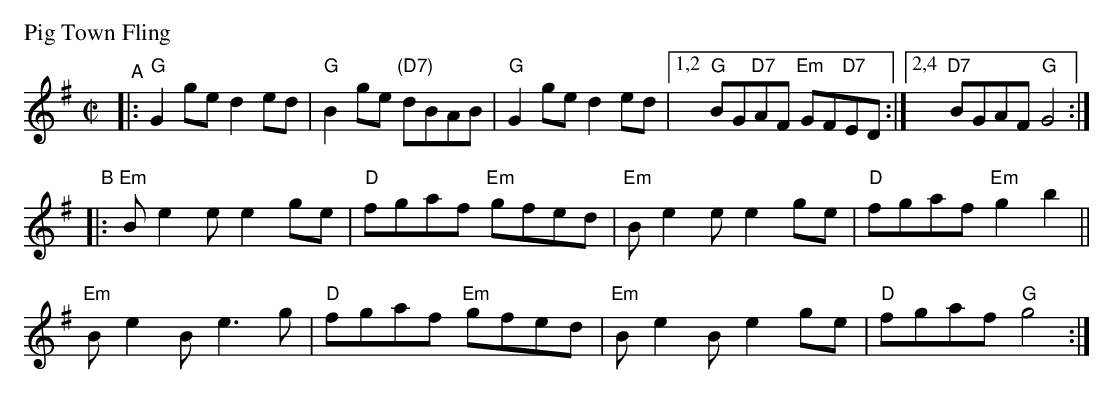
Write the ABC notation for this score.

X:1
P: Pig Town Fling
M: C|
L: 1/8
K: G
"^A"|:\
"G"G2ge d2ed | "G"B2ge "(D7)"dBAB | "G"G2ge d2ed |[1,2 "G"BG"D7"AF "Em"GF"D7"ED :|[2,4"D7"BGAF "G"G4 :|
"^B"|:\
"Em"Be2e e2ge | "D"fgaf "Em"gfed |"Em"Be2 ee2ge | "D"fgaf "Em"g2b2 ||
"Em"Be2B e3g  | "D"fgaf "Em"gfed |"Em"Be2 Be2ge | "D"fgaf "G"g4 :|
